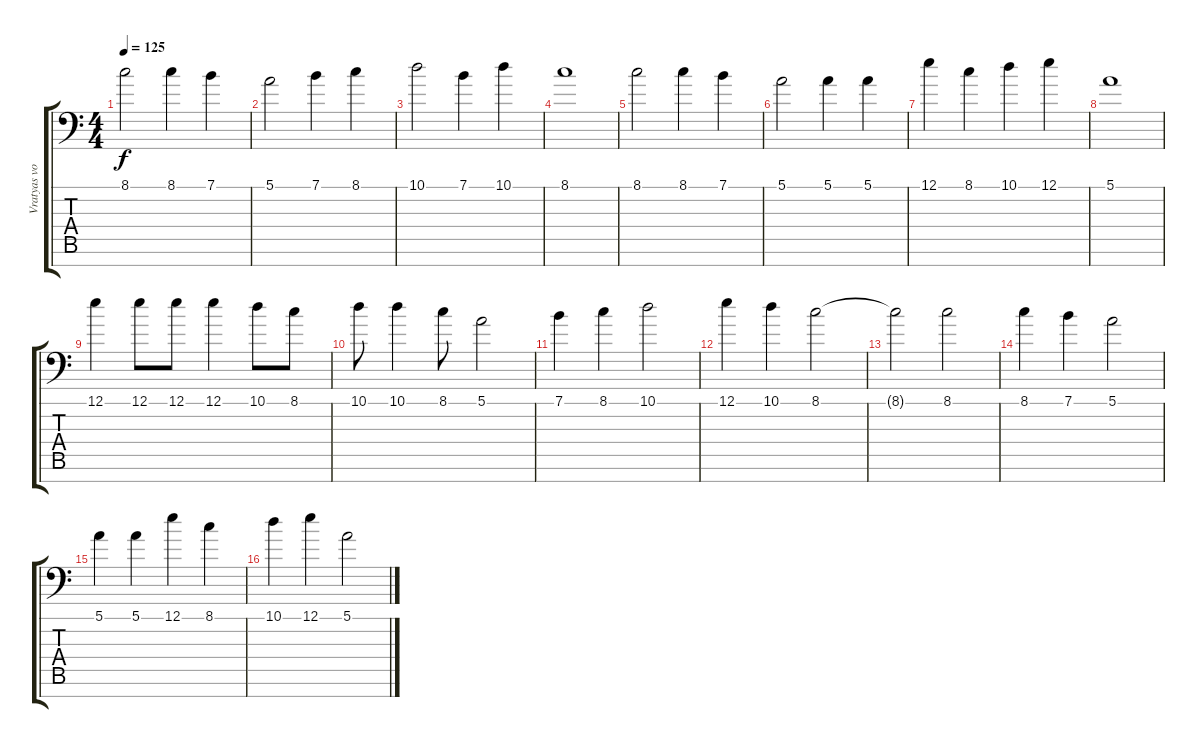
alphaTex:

\track ("Vratyas voice" "Vratyas vo") {instrument accordion}
\staff {score tabs}
\tuning (E4 B3 G3 D3 A2 E2 C-1) {hide}
\ts (4 4)
\tempo 125
\clef f4
\ks c
8.1.2{dy f} 8.1.4 7.1.4 |
5.1.2 7.1.4 8.1.4 |
10.1.2 7.1.4 10.1.4 |
8.1.1 |
8.1.2 8.1.4 7.1.4 |
5.1.2 5.1.4 5.1.4 |
12.1.4 8.1.4 10.1.4 12.1.4 |
5.1.1 |
12.1.4 12.1.8 12.1.8 12.1.4 10.1.8 8.1.8 |
10.1.8 10.1.4 8.1.8 5.1.2 |
7.1.4 8.1.4 10.1.2 |
12.1.4 10.1.4 8.1.2 |
8.1{t}.2 8.1.2 |
8.1.4 7.1.4 5.1.2 |
5.1.4 5.1.4 12.1.4 8.1.4 |
10.1.4 12.1.4 5.1.2
